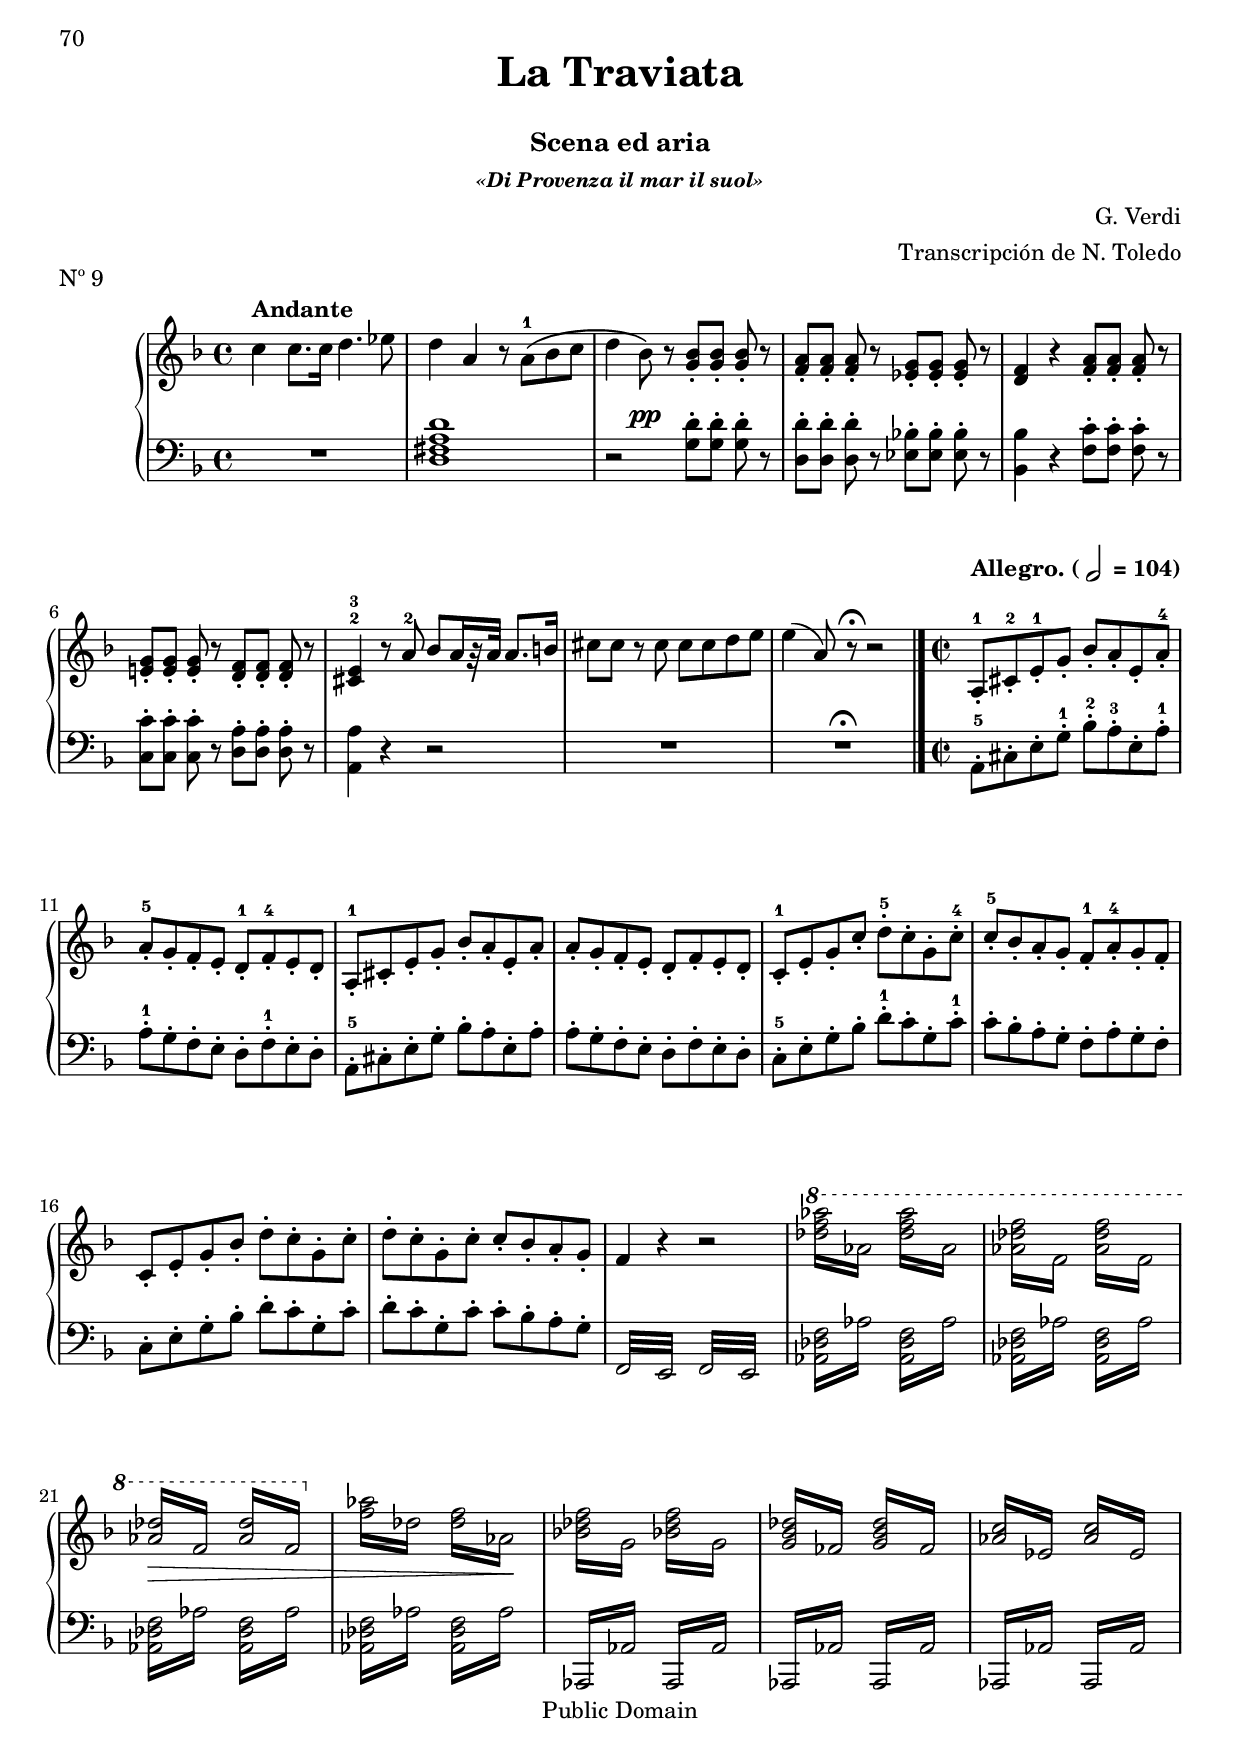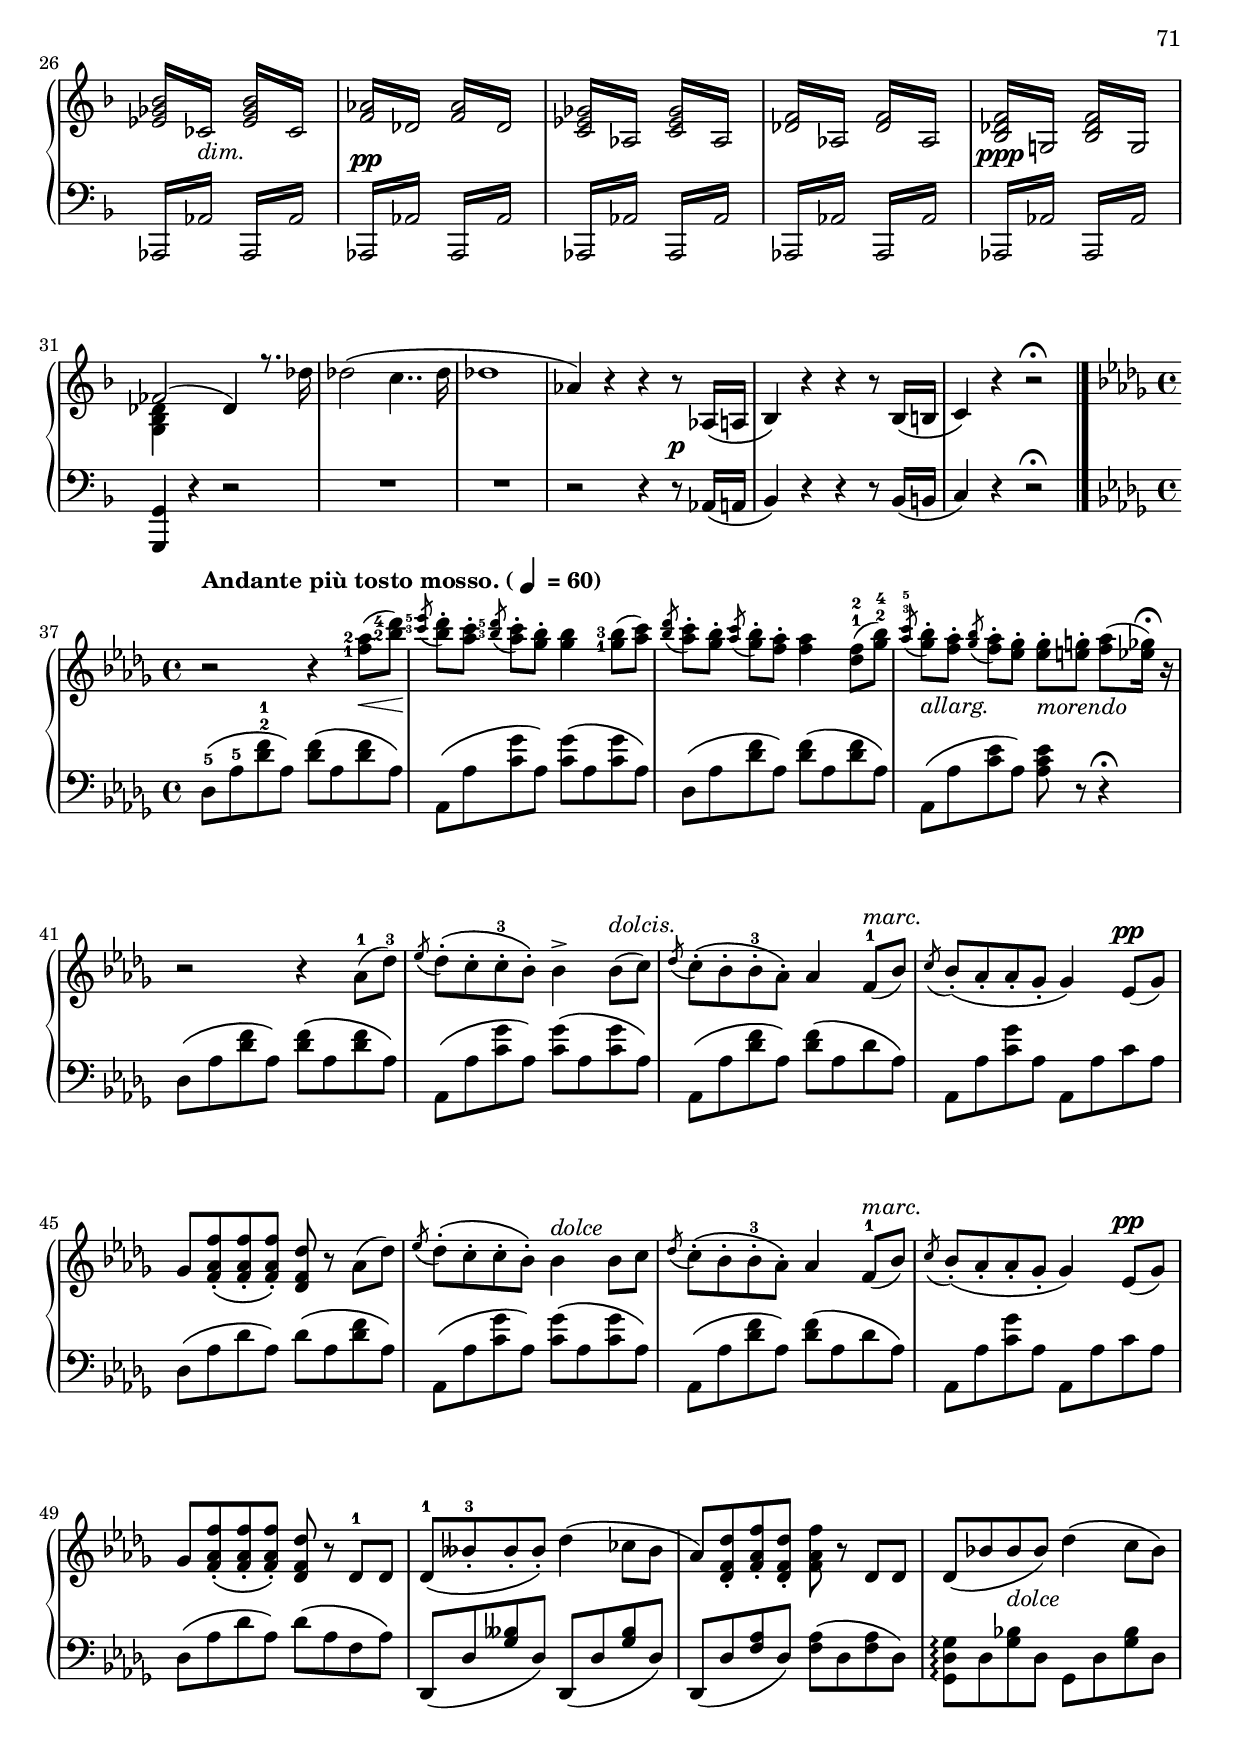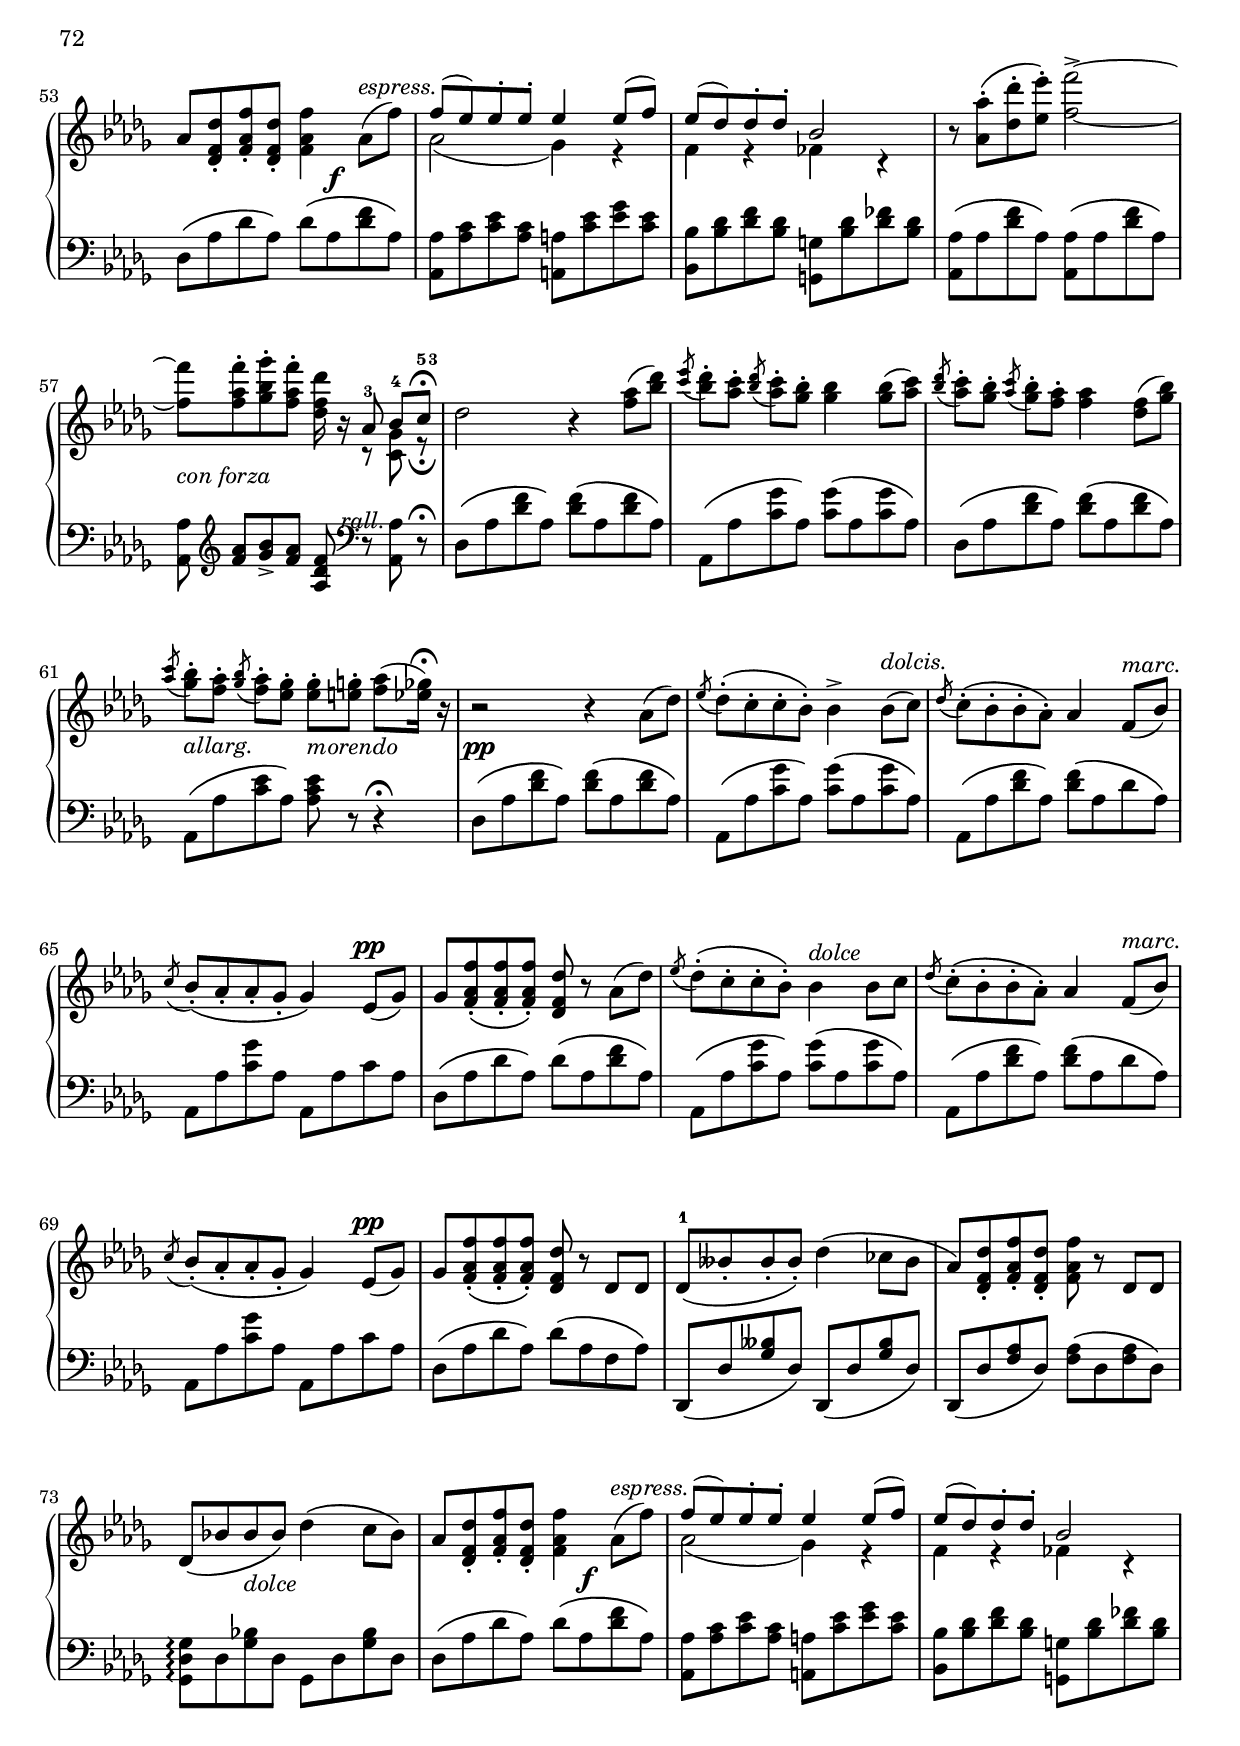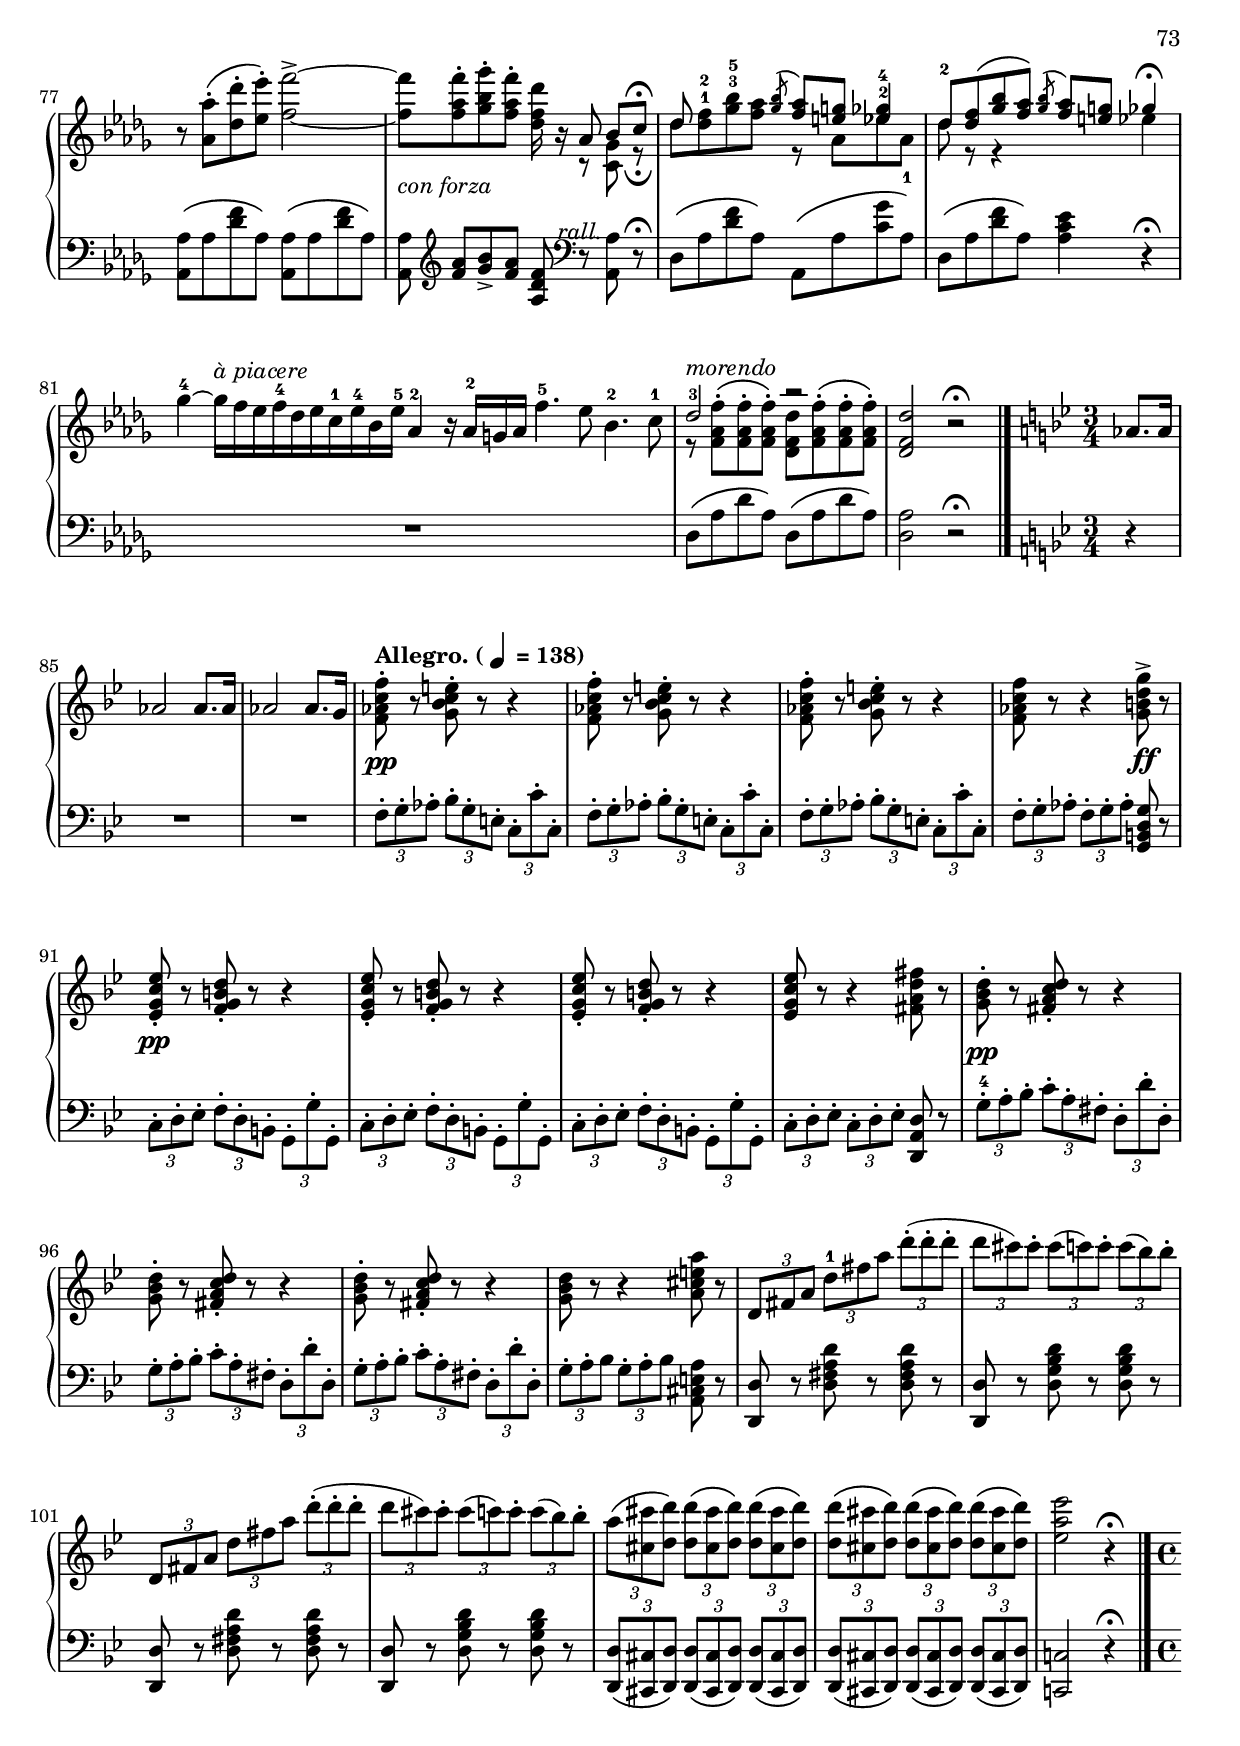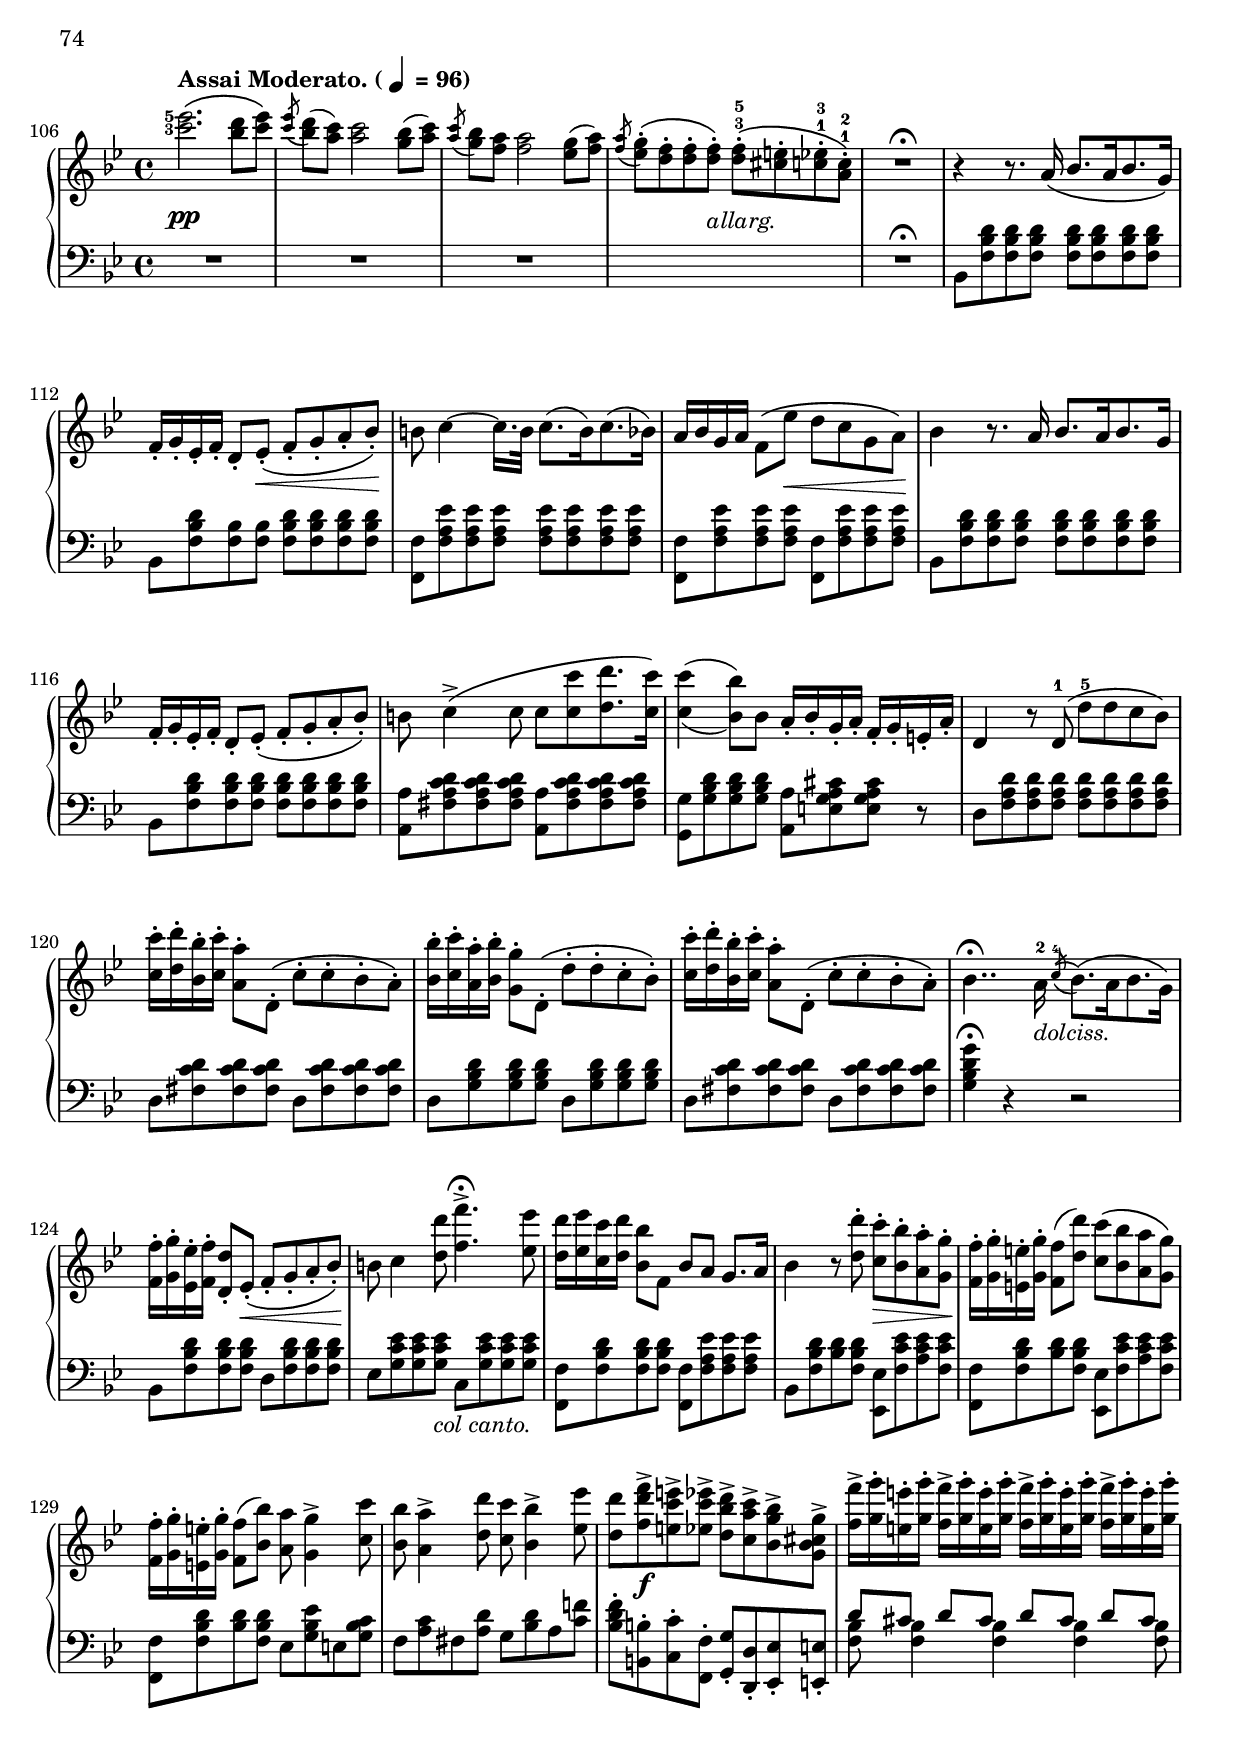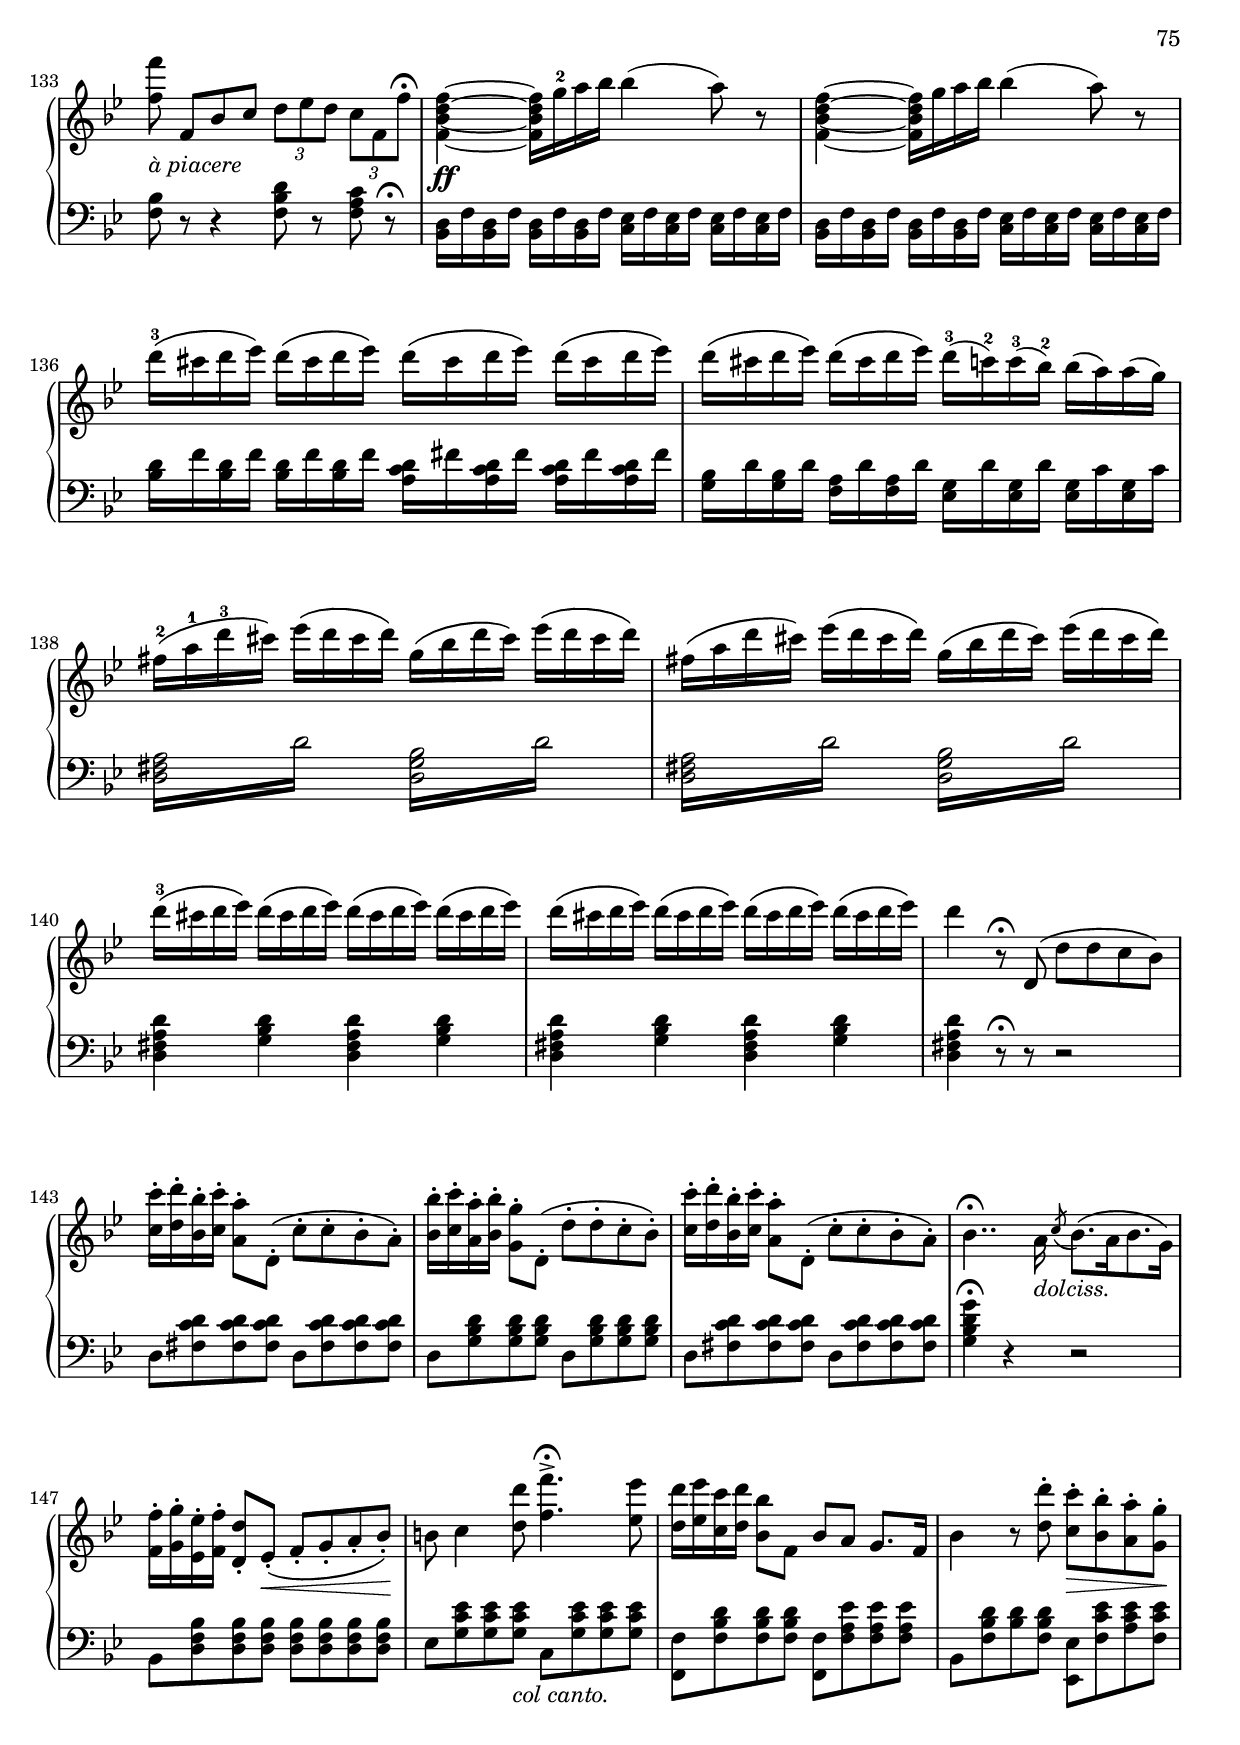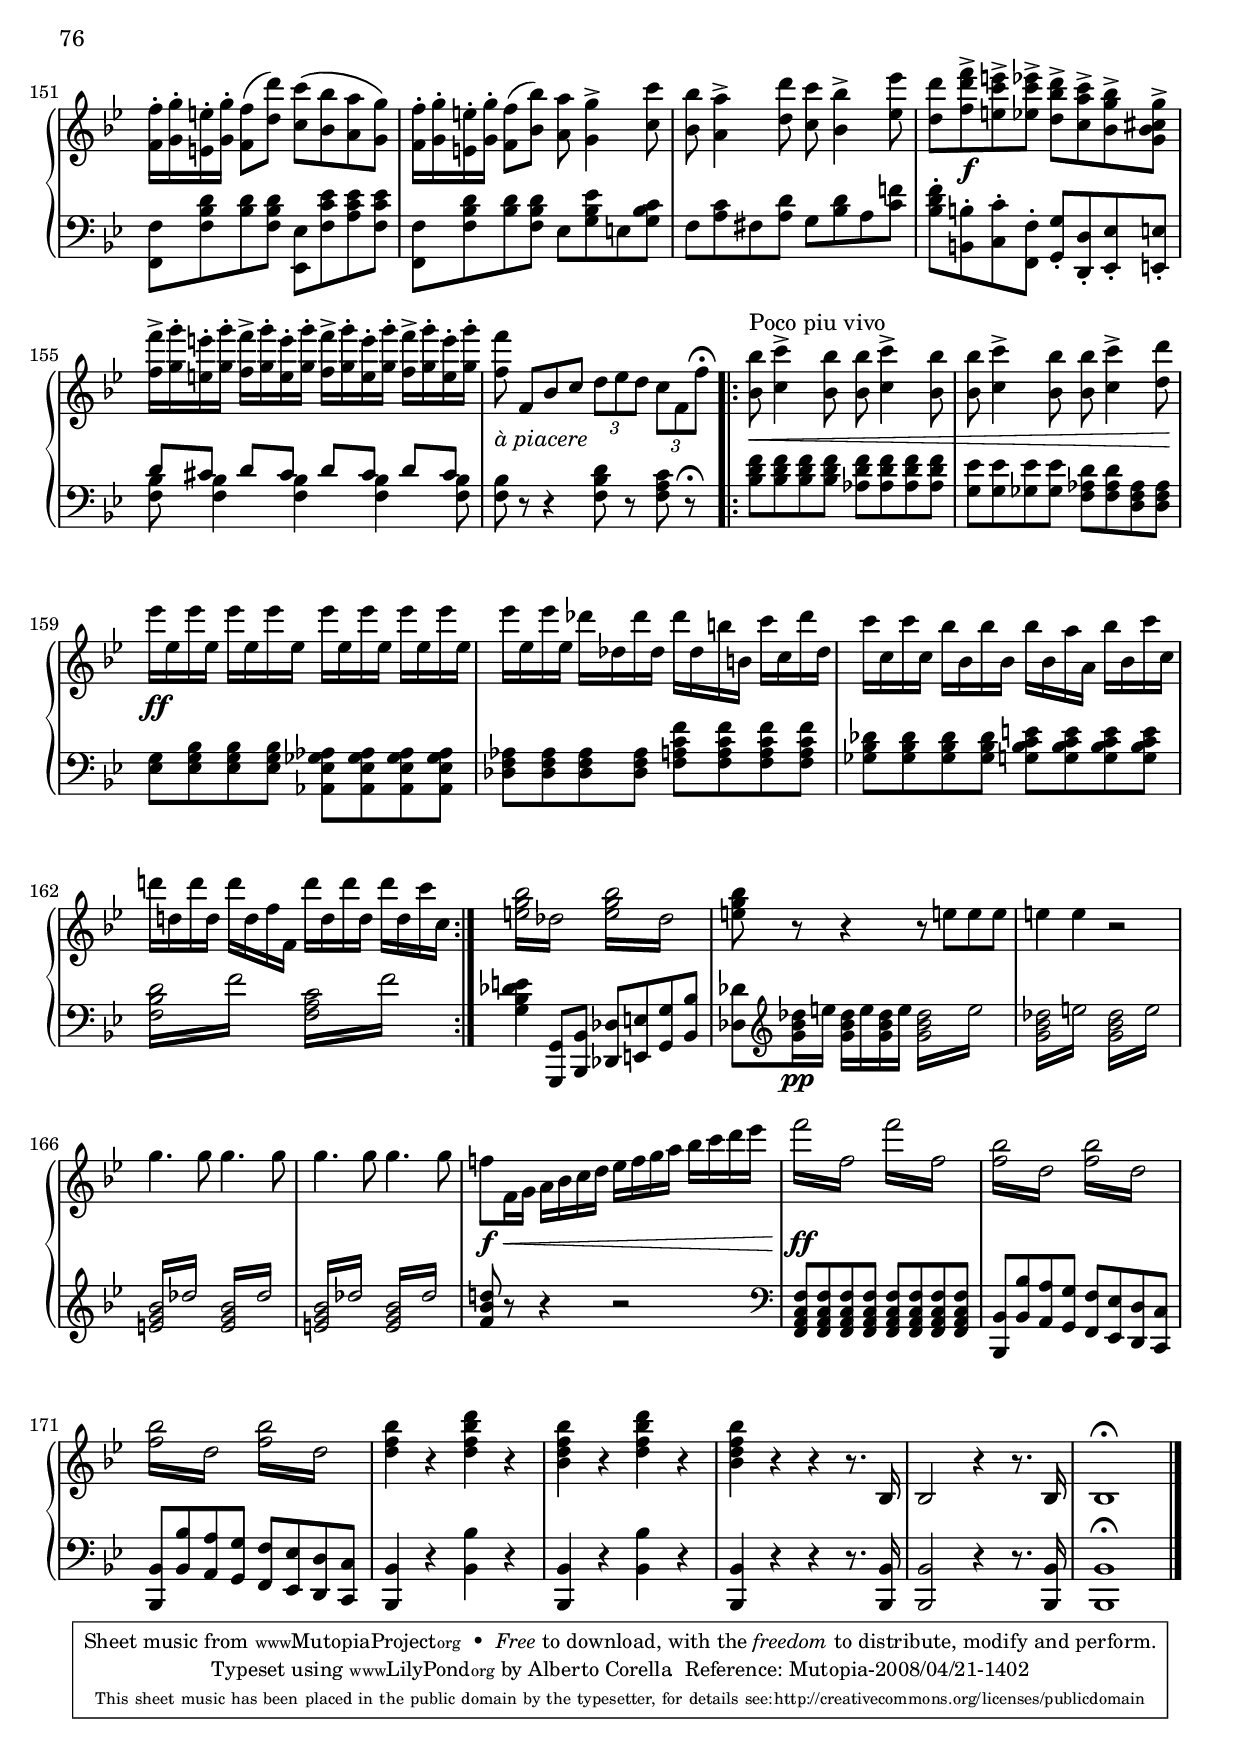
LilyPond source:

\version "2.10.33"
\header {
    title = \markup \center-align { \bigger "La Traviata" " "}
    subtitle = "Scena ed aria"
    subsubtitle = \markup {\italic "«Di Provenza il mar il suol»"}
    composer = "G. Verdi"
    arranger = "Transcripción de N. Toledo"
    piece = "Nº 9"

    %copyright = "Calcografía de la 'Nueva Biblioteca Musical Económica', 1857-1869"
    % Mutopia headers
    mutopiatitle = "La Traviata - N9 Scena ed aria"
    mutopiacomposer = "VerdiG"
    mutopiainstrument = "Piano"
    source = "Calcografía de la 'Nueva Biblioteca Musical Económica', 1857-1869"
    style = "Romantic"
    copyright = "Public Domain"
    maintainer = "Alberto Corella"
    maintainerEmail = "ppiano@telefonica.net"
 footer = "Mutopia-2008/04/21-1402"
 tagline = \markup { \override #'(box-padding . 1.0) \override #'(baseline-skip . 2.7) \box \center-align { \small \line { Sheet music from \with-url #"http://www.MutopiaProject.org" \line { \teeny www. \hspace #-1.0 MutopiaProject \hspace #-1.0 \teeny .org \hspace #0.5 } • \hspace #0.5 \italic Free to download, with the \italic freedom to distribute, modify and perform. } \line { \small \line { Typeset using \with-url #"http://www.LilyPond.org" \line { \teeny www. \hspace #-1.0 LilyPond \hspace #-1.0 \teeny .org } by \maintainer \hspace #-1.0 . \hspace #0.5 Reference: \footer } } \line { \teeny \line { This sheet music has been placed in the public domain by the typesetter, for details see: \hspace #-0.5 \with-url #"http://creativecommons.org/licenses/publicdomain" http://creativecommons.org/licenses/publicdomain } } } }
}

% Definiciones
stemExtend = {
    \once\override Stem #'Y-extent  = #'(0 . -1)
    \once\override Stem #'length = #14
}
stemExtendOn = {
    \override Stem #'Y-extent  = #'(0 . -1)
    \override Stem #'length = #14
}
stemExtendOff = {
    \revert Stem #'Y-extent
    \revert Stem #'length
}

noFlag = \once \override Stem #'flag-style = #'no-flag
noFlagOn = \override Stem #'flag-style = #'no-flag
noFlagOff = \revert Stem #'flag-style

upper = \relative c'' {
    \clef treble
    \key f \major
    \time 4/4
    \once\override TextScript #'padding = #1.5
    c4^\markup{\bold "Andante"} c8. c16 d4. ees8 |
    d4 a r8 a-1\( bes c |
    d4 \once\override DynamicLineSpanner #'padding = #2 bes8\)\pp r <g bes>-.[ <g bes>-.] <g bes>-. r | % 1.1 - 3
    <f a>8-.[ <f a>-.] <f a>-. r <ees g>-.[ <ees g>-.] <ees g>-. r |
    <d f>4 r <f a>8-.[ <f a>-.] <f a>-. r |
    <e! g>-.[ <e g>-.] <e g>-. r <d f>-.[ <d f>-.] <d f>-. r |
    \set fingeringOrientations = #'(up)
    <cis-2 e-3>4 r8 a'-2 bes[ a16 r32 a] a8.[ b16] | % 1.2 - 7
    cis8[ cis] r cis cis[ cis d e] |
    e4( a,8) r\fermata r2 |
    \bar "|."
    \time 2/2
    a,8-.-1^\markup{\column {\line {\bold "Allegro. ("\note #"2" #1 \bold " = 104)"} " "}} cis-.-2 e-.-1 g-. bes-. a-. e-. a-.-4 |
    a-.-5 g-. f-. e-. d-.-1 f-.-4 e-. d-. | % 1.3 - 11
    a-.-1 cis-. e-. g-. bes-. a-. e-. a-. |
    a-. g-. f-. e-. d-. f-. e-. d-. |
    c-.-1 e-. g-. c-. d-.-5 c-. g-. c-.-4 | % 1.4 - 14
    c-.-5 bes-. a-. g-. f-.-1 a-.-4 g-. f-. |
    c-. e-. g-. bes-. d-. c-. g-. c-. |
    d-. c-. g-. c-. c-. bes-. a-. g-. |
    f4 r r2 | % 1.5 - 18
    #(set-octavation 1)
    \repeat "tremolo" 4 {<des'' f aes>16 aes} \repeat "tremolo" 4 {<des f aes>16 aes} |
    \repeat "tremolo" 4 {<aes des f>16 f} \repeat "tremolo" 4 {<aes des f>16 f} |
    \repeat "tremolo" 4 {<aes des>16\> f} \repeat "tremolo" 4 {<aes des>16 f} |
    #(set-octavation 0)
    \repeat "tremolo" 4 {<f aes>16 des} \once\override DynamicLineSpanner #'padding = #2 \repeat "tremolo" 4 {<des f>16 aes\!} |
    \repeat "tremolo" 4 {<bes! des f>16 g} \repeat "tremolo" 4 {<bes! des f>16 g} | % 2.1 - 23
    \repeat "tremolo" 4 {<g bes des>16 fes} \repeat "tremolo" 4 {<g bes des>16 fes} |
    \repeat "tremolo" 4 {<aes c>16 ees} \repeat "tremolo" 4 {<aes c>16 ees} |
    \override TextScript #'padding = #1.5 \repeat "tremolo" 4 {<ees ges bes>16 ces_\markup{\italic "dim."}} \repeat "tremolo" 4 {<ees ges bes>16 ces} \revert TextScript #'padding |
    \once\override DynamicLineSpanner #'padding = #3  \repeat "tremolo" 4 {<f aes>16\pp des} \repeat "tremolo" 4 {<f aes>16 des} |
    \repeat "tremolo" 4 {<c ees ges>16 aes} \repeat "tremolo" 4 {<c ees ges>16 aes} | % 2.2 - 28
    \repeat "tremolo" 4 {<des f>16 aes} \repeat "tremolo" 4 {<des f>16 aes} |
    \repeat "tremolo" 4 {<bes des f>16\ppp g!} \repeat "tremolo" 4 {<bes des f>16 g} |
    << {fes'2( des4) r8. \stemDown des'16 \stemNeutral } \\ {<des, bes g>4 s2.} >> |
    des'2\( c4.. des16 |
    des1 |
    aes4\) r r \once\override DynamicLineSpanner #'padding = # 3.5 r8\p aes,16\( a | % 2.3 - 34
    bes4\) r r r8 bes16\( b |
    c4\) r r2\fermata |
    \bar "|."
    \key des \major
    \time 4/4
    \once\override TextScript #'padding = #4.5
    \set fingeringOrientations = #'(left)
    r2^\markup{\bold "Andante più tosto mosso. ("\note #"4" #1 \bold " = 60)"} r4 <f'-1 aes-2>8(\< <bes-2 des-4>)\! | % 2.4 - 37
    \acciaccatura <c-3 ees-5>8 <bes des>-.[ <aes c>-.] \acciaccatura <bes-3 des-5>8 <aes c>-.[ <ges bes>-.] <ges bes>4 <ges-1 bes-3>8( <aes c>) |
    \set fingeringOrientations = #'(up)
    \acciaccatura <bes des>8 <aes c>-.[ <ges bes>-.] \acciaccatura <aes c>8 <ges bes>-.[ <f aes>-.] <f aes>4 <des-1 f-2>8( <ges-2 bes-4>) |
    \acciaccatura <aes-3 c-5>8 <ges bes>-.[_\markup{\italic "allarg."} <f aes>-.] \acciaccatura <ges bes>8 <f aes>-.[ <ees ges>-.] <ees ges>-.[_\markup{\italic "morendo"} <e g>-.] <f aes>( <ees ges>16)\fermata r | % 2.5 - 40
    r2 r4 aes,8-1( des-3) |
    \acciaccatura ees8 des-.\( c-. c-.-3 bes-.\) bes4-> bes8(^\markup{\italic "dolcis."} c) |
    \acciaccatura des8 c-.\( bes-. bes-.-3 aes-.\) aes4 f8(-1^\markup{\italic "marc."} bes) | % 2.6 - 43
    \acciaccatura c8 bes-.\( aes-. aes-. ges-. ges4\) ees8(^\pp ges) |
    \stemUp
    ges8 <f aes f'>-.\( <f aes f'>-. <f aes f'>-.\) \stemNeutral <des f des'> r aes'( des) |
    \acciaccatura ees8 des-.\( c-. c-. bes-.\) bes4^\markup{\italic "dolce"} bes8 c | % 3.1 - 46
    \acciaccatura des8 c-.\( bes-. bes-.-3 aes-.\) aes4 f8(-1^\markup{\italic "marc."} bes) |
    \acciaccatura c8 bes-.\( aes-. aes-. ges-. ges4\) ees8(^\pp ges) |
    \stemUp
    ges8 <f aes f'>-.\( <f aes f'>-. <f aes f'>-.\) \stemNeutral <des f des'> r des-1 des | % 3.2 - 49
    des-1\( beses'-.-3 beses-. beses-.\) des4\( ces8 beses |
    aes\) <des f, des>-. <f aes, f>-. <des f, des>-. <f aes, f> r des, des |
    des\( bes'! bes_\markup{\italic "dolce"} bes\) des4\( c8 bes\) | % 3.3 - 52
    aes <des f, des>-. <f aes, f>-. <des f, des>-. <f aes, f>4 \once\override TextScript #'padding = #1 aes,8(^\markup{\italic "espress."} f') |
    << {f( ees) ees-. ees-. ees4 ees8( f)} \\ {aes,2( ges4) r} >>|
    << {ees'8( des) des-. des-. bes2} \\ {f4 r fes r} >> | % 3.4 - 55
    r8 <aes aes'>-.\( <des des'>-. <ees ees'>-.\) <f f'>2-> ~ |
    \once\override TextScript #'padding = #2
    <f f'>8_\markup{\italic "con forza"} <f aes f'>-. <ges bes ges'>-. <f aes f'>-. <des f des'>16 r << {\once\override TextScript #'extra-offset = #'(-2 . -2) aes8-3\noBeam_\markup{\italic "rall."} bes-4 \once\override Script #'script-priority = #-100 c\fermata^\markup{\finger "5 3"}} \\ {r8 <ges c,> r\fermata} >> |
    des'2 r4 <f aes>8( <bes des>) | % 3.5 - 58
    \acciaccatura <c ees>8 <bes des>-.[ <aes c>-.] \acciaccatura <bes des>8 <aes c>-.[ <ges bes>-.] <ges bes>4 <ges bes>8( <aes c>) |
    \set fingeringOrientations = #'(up)
    \acciaccatura <bes des>8 <aes c>-.[ <ges bes>-.] \acciaccatura <aes c>8 <ges bes>-.[ <f aes>-.] <f aes>4 <des f>8( <ges bes>) |
    \acciaccatura <aes c>8 <ges bes>-.[_\markup{\italic "allarg."} <f aes>-.] \acciaccatura <ges bes>8 <f aes>-.[ <ees ges>-.] <ees ges>-.[_\markup{\italic "morendo"} <e g>-.] <f aes>( <ees ges>16)\fermata r | % 3.6 - 61
    \once\override DynamicLineSpanner #'padding = #1 r2\pp r4 aes,8( des) |
    \acciaccatura ees8 des-.\( c-. c-. bes-.\) bes4-> bes8(^\markup{\italic "dolcis."} c) |
    \acciaccatura des8 c-.\( bes-. bes-. aes-.\) aes4 f8(^\markup{\italic "marc."} bes) | % 4.1 - 64
    \acciaccatura c8 bes-.\( aes-. aes-. ges-. ges4\) ees8(^\pp ges) |
    \stemUp
    ges8 <f aes f'>-.\( <f aes f'>-. <f aes f'>-.\) \stemNeutral <des f des'> r aes'( des) |
    \acciaccatura ees8 des-.\( c-. c-. bes-.\) bes4^\markup{\italic "dolce"} bes8 c | % 4.2 - 67
    \acciaccatura des8 c-.\( bes-. bes-. aes-.\) aes4 f8(^\markup{\italic "marc."} bes) |
    \acciaccatura c8 bes-.\( aes-. aes-. ges-. ges4\) ees8(^\pp ges) |
    \stemUp
    ges8 <f aes f'>-.\( <f aes f'>-. <f aes f'>-.\) \stemNeutral <des f des'> r des des | % 4.3 - 70
    des-1\( beses'-. beses-. beses-.\) des4\( ces8 beses |
    aes\) <des f, des>-. <f aes, f>-. <des f, des>-. <f aes, f> r des, des |
    des\( bes'! bes_\markup{\italic "dolce"} bes\) des4\( c8 bes\) | % 4.4 - 73
    aes <des f, des>-. <f aes, f>-. <des f, des>-. <f aes, f>4 \once\override TextScript #'padding = #1 aes,8(^\markup{\italic "espress."} f') |
    << {f( ees) ees-. ees-. ees4 ees8( f)} \\ {aes,2( ges4) r} >>|
    << {ees'8( des) des-. des-. bes2} \\ {f4 r fes r} >> | % 4.5 - 76
    r8 <aes aes'>-.\( <des des'>-. <ees ees'>-.\) <f f'>2-> ~ |
    \once\override TextScript #'padding = #2
    <f f'>8_\markup{\italic "con forza"} <f aes f'>-. <ges bes ges'>-. <f aes f'>-. <des f des'>16 r << {\once\override TextScript #'extra-offset = #'(-2 . -2) aes8\noBeam_\markup{\italic "rall."} bes c\fermata} \\ {r8 <ges c,> r\fermata} >> |
    << {des'8 s4. \acciaccatura <ges bes>8 <f aes> <e g> \set fingeringOrientations = #'(up) <ees-2 ges-4>4} \\ {des8 \set fingeringOrientations = #'(up) <des-1 f-2> <ges-3 bes-5> <f aes> r aes, ees' aes,-1} >> | % 4.6 - 79
    << {des-2 <des f>\( <ges bes> <f aes>\) \acciaccatura <ges bes>8 <f aes>[ <e g>] ges4\fermata} \\ {des8 r r4 s4 ees4} >> |
    \cadenzaOn
    ges4-4 ~ \once\override TextScript #'padding = #1 ges16^\markup{\italic "à piacere"}[ f ees f-4 des ees c-1 ees-4 bes ees-5] aes,4-2 r16 aes-2[ g aes]
    \cadenzaOff
    f'4.-5 ees8 bes4.-2 c8-1 | % 5.1 - 78
    << {des2-3^\markup{\italic "morendo"} r2} \\ {r8 \phrasingSlurUp <f aes, f>^.\( <f aes, f>^. <f aes, f>^.\) <des f, des> <f aes, f>^.\( <f aes, f>^. <f aes, f>^.\) } >> |
    <des f, des>2 r2\fermata |
    \bar "|."
    \key bes \major
    \time 3/4
    \partial 4 aes8. aes16 |
    aes2 aes8. aes16 | % 5.2 - 82
    aes2 aes8. g16 |
    <f aes c f>8-.\pp^\markup{\bold "Allegro. ("\note #"4" #1 \bold " = 138)"} r <g bes c e>-. r r4 |
    <f aes c f>8-. r <g bes c e>-. r r4 |
    <f aes c f>8-. r <g bes c e>-. r r4 | % 5.3 - 86
    <f aes c f>8 r r4 <g b d g>8->\ff r |
    \once\override DynamicLineSpanner #'padding = #1.5
    <ees g c ees>8-.\pp r <f g b d>-. r r4 | % 5.4 - 88
    <ees g c ees>8-. r <f g b d>-. r r4 |
    <ees g c ees>8-. r <f g b d>-. r r4 |
    <ees g c ees>8 r r4 <fis a d fis>8 r | % 5.5 - 91
    \once\override DynamicLineSpanner #'padding = #1
    <g bes d>-.\pp r <fis a c d>-. r r4 |
    <g bes d>8-. r <fis a c d>-. r r4 |
    <g bes d>8-. r <fis a c d>-. r r4 | % 5.6 - 94
    <g bes d>8 r r4 <a cis e a>8 r |
    \set tupletSpannerDuration = #(ly:make-moment 1 4)
    \times 2/3 {d,8[ fis a] d[-1 fis a] d-.[( d-. d-.]\)} |
    \times 2/3 {d8([ cis) cis-.] cis([ c) c-.] c([ bes) bes-.]} | % 6.1 - 97
    \times 2/3 {d,,8[ fis a] d[ fis a] d-.[( d-. d-.]\)} |
    \times 2/3 {d8([ cis) cis-.] cis([ c) c-.] c([ bes) bes-.]} |
    \times 2/3 {a8\([ <cis cis,> <d d,>\)] <d d,>\([ <cis cis,> <d d,>\)] <d d,>\([ <cis cis,> <d d,>\)]} | % 6.2 - 100
    \times 2/3 {<d d,>8\([ <cis cis,> <d d,>\)] <d d,>\([ <cis cis,> <d d,>\)] <d d,>\([ <cis cis,> <d d,>\)]} |
    <ees a, ees>2 r4\fermata |
    \bar "|."
    \time 4/4
    \once\override DynamicLineSpanner #'padding = #2
    \once\override TextScript #'padding = #1.5
    \set fingeringOrientations = #'(left)
    <c-3 ees-5>2.\pp^\markup{\bold "Assai Moderato. ("\note #"4" #1 \bold " = 96)"}\( <bes d>8 <c ees>\) |
    \noBreak
    \acciaccatura <c ees>8 <bes d>( <a c>) <a c>2 <g bes>8( <a c>) |
    \acciaccatura <a c>8 <g bes> <f a> <f a>2 <ees g>8( <f a>) % 6.3 - 105
    \set fingeringOrientations = #'(up)
    \acciaccatura <f a>8 <ees g>-.\( <d f>-. <d f>-. \once\override TextScript #'padding = #2 <d f>-.\)_\markup{\italic "allarg."} <d-3 f-5>-.\( <cis e>-. <c-1 ees-3>-. <a-1 c-2>-.\) |
    R1^\markup{\musicglyph #"scripts.ufermata"} |
    r4 r8. a16\( bes8.[ a16 bes8. g16]\) |
    f16-. g-. ees-. f-. d8-. ees-.\<\( f-. g-. a-. bes-.\)\! | % 6.4 - 109
    b8 c4 ~ c16. b32 c8.([ b16) c8.( bes16)] |
    a16 bes g a f8\( ees'\< d c g a\)\! |
    bes4 r8. a16 bes8.[ a16 bes8. g16] | % 6.5 - 112
    f16-. g-. ees-. f-. d8-. ees-.\( f-. g-. a-. bes-.\) |
    b8 c4->\( c8 c8[ <c c'> <d d'>8. <c c'>16]\) |
    \set doubleSlurs = ##t
    <c c'>4( <bes bes'>8) bes a16-. bes-. g-. a-. f-. g-. e-. a-. | % 6.6 - 115
    d,4 r8 d-1\( d'-5 d c bes\) |
    <c c'>16-. <d d'>-. <bes bes'>-. <c c'>-. <a a'>8-. d,-.\( c'-. c-. bes-. a-.\) |
    <bes bes'>16-. <c c'>-. <a a'>-. <bes bes'>-. <g g'>8-. d-.\( d'-. d-. c-. bes-.\) | % 7.1 - 118
    <c c'>16-. <d d'>-. <bes bes'>-. <c c'>-. <a a'>8-. d,-.\( c'-. c-. bes-. a-.\) |
    bes4..\fermata \stemDown a16-2_\markup{\italic "dolciss."} \acciaccatura c8-4 bes8.[\( a16 bes8. g16]\) |
    \stemNeutral
    <f f'>16-. <g g'>-. <ees ees'>-. <f f'>-. <d d'>8-. ees-.\(\< f-. g-. a-. bes-.\)\! | % 7.2 - 121
    b8 c4 <d d'>8 <f f'>4.->\fermata <ees ees'>8 |
    <d d'>16 <ees ees'> <c c'> <d d'> <bes bes'>8 f bes a g8. a16 |
    bes4 r8 <d d'>-. <c c'>-.\> <bes bes'>-. <a a'>-. <g g'>-.\! | % 7.3 - 124
    <f f'>16-. <g g'>-. <e e'>-. <g g'>-. \set doubleSlurs = ##f <f f'>8( <d' d'>) <c c'>\( <bes bes'> <a a'> <g g'>\) |
    <f f'>16-. <g g'>-. <e e'>-. <g g'>-. <f f'>8( <bes bes'>) <a a'> <g g'>4-> <c c'>8 |
    <bes bes'>8 <a a'>4-> <d d'>8\noBeam <c c'> <bes bes'>4-> <ees ees'>8 | % 7.4 - 127
    <d d'>8 <f d' f>->\f <e c' e>-> <ees c' ees>-> <d bes' d>-> <c a' c>-> <bes g' bes>-> <g bes cis g'>-> |
    <f' f'>16-> <g g'>-. <e e'>-. <g g'>-. <f f'>16-> <g g'>-. <e e'>-. <g g'>-. <f f'>16-> <g g'>-. <e e'>-. <g g'>-. <f f'>16-> <g g'>-. <e e'>-. <g g'>-. |
    \once\override TextScript #'padding = #1.5
    <f f'>8\noBeam_\markup{\italic "à piacere"} f, bes c \times 2/3 {d8[ ees d] c[ f, f']\fermata} | % 7.5 - 130
    <f d bes f>4\ff ~ <f d bes f>16 g-2 a bes bes4( a8) r |
    <f d bes f>4 ~ <f d bes f>16 g a bes bes4( a8) r | % 8.1 - 132
    d16-3\( cis d ees\) d\( cis d ees\) d\( cis d ees\) d\( cis d ees\) |
    d\( cis d ees\) d\( cis d ees\) d-3( c-2) c-3( bes-2) bes( a) a( g) | % 8.2 - 134 
    fis-2\( a-1 d-3 cis\) ees\( d cis d\) g,\( bes d cis\) ees\( d cis d\) |
    fis,\( a d cis\) ees\( d cis d\) g,\( bes d cis\) ees\( d cis d\) | % 8.3 - 136
    d16-3\( cis d ees\) d\( cis d ees\) d\( cis d ees\) d\( cis d ees\) |
    d16\( cis d ees\) d\( cis d ees\) d\( cis d ees\) d\( cis d ees\) | % 8.4 - 138
    d4 r8\fermata d,,8\( d' d c bes\) |
    <c c'>16-. <d d'>-. <bes bes'>-. <c c'>-. <a a'>8-. d,-.\( c'-. c-. bes-. a-.\) |
    <bes bes'>16-. <c c'>-. <a a'>-. <bes bes'>-. <g g'>8-. d-.\( d'-. d-. c-. bes-.\) | % 8.5 - 141
    <c c'>16-. <d d'>-. <bes bes'>-. <c c'>-. <a a'>8-. d,-.\( c'-. c-. bes-. a-.\) |
    bes4..\fermata \stemDown a16_\markup{\italic "dolciss."} \acciaccatura c8 bes8.[\( a16 bes8. g16]\) |
    \stemNeutral
    <f f'>16-. <g g'>-. <ees ees'>-. <f f'>-. <d d'>8-. ees-.\(\< f-. g-. a-. bes-.\)\! | % 9.1 - 144
    b8 c4 <d d'>8 <f f'>4.->\fermata <ees ees'>8 |
    <d d'>16 <ees ees'> <c c'> <d d'> <bes bes'>8 f bes a g8. f16 | % 9.2 - 146
    bes4 r8 <d d'>-. <c c'>-.\> <bes bes'>-. <a a'>-. <g g'>-.\! |
    <f f'>16-. <g g'>-. <e e'>-. <g g'>-. <f f'>8( <d' d'>) <c c'>\( <bes bes'> <a a'> <g g'>\) |
    <f f'>16-. <g g'>-. <e e'>-. <g g'>-. <f f'>8( <bes bes'>) <a a'> <g g'>4-> <c c'>8 | % 9.3 - 149
    <bes bes'>8 <a a'>4-> <d d'>8\noBeam <c c'> <bes bes'>4-> <ees ees'>8 | 
    <d d'>8 <f d' f>->\f <e c' e>-> <ees c' ees>-> <d bes' d>-> <c a' c>-> <bes g' bes>-> <g bes cis g'>-> | % 9.4 - 151
    <f' f'>16-> <g g'>-. <e e'>-. <g g'>-. <f f'>16-> <g g'>-. <e e'>-. <g g'>-. <f f'>16-> <g g'>-. <e e'>-. <g g'>-. <f f'>16-> <g g'>-. <e e'>-. <g g'>-. |
    \once\override TextScript #'padding = #1.5
    <f f'>8\noBeam_\markup{\italic "à piacere"} f, bes c \times 2/3 {d8[ ees d] c[ f, f']\fermata} | % 9.5 - 153
    \repeat volta 2 {
      \once\override TextScript #'padding = #2
      <bes bes,>8\<^\markup{"Poco piu vivo"} <c c,>4-> <bes bes,>8 <bes bes,> <c c,>4-> <bes bes,>8 |
      <bes bes,>8 <c c,>4-> <bes bes,>8 <bes bes,> <c c,>4-> <d d,>8\! | % 10.1 - 155
      \repeat "unfold" 4 {ees16 ees, ees' ees,} |
      ees'16 ees, ees' ees, des' des, des' des, des' des, b' b, c' c, des' des, | % 10.2 - 157
      c' c, c' c, bes' bes, bes' bes, bes' bes, a' a, bes' bes, c' c, |
      d'! d,! d' d, d' d, f f, d'' d, d' d, d' d, c' c, | % 10.3 - 159
    }
    \repeat "tremolo" 4 {<e g bes>16 des} \repeat "tremolo" 4 {<e g bes>16 des} |
    <e g bes>8 r r4 r8 e! e e |
    e4 e r2 |
    g4. g8 g4. g8 |
    g4. g8 g4. g8 | % 10.4 - 164
    f!8\f\< f,16 g a bes c d ees f g a bes c d ees |
    \repeat "tremolo" 4 {f16\!\ff f,} \repeat "tremolo" 4 {f'16 f,} |
    \repeat "tremolo" 4 {<f bes>16 d} \repeat "tremolo" 4 {<f bes>16 d} | % 10.5 - 167
    \repeat "tremolo" 4 {<f bes>16 d} \repeat "tremolo" 4 {<f bes>16 d} |
    <d f bes>4 r <d f bes d> r |
    <bes d f bes> r <d f bes d> r |
    <bes d f bes> r r r8. bes,16 |
    bes2 r4 r8. bes16 |
    bes1\fermata | % fin
    \bar "|."
}
lower = \relative c {
    \clef bass
    \key f \major
    \time 4/4
    R1 |
    <d fis a d>1 |
    r2 <g d'>8-.[ <g d'>-.] <g d'>-. r | % 1.1 - 3
    <d d'>-.[ <d d'>-.] <d d'>-. r <ees bes'!>-.[ <ees bes'>-.] <ees bes'>-. r |
    <bes' bes,>4 r <c f,>8-.[ <c f,>-.] <c f,>-. r |
    <c c,>-.[ <c c,>-.] <c c,>-. r <a d,>-.[ <a d,>-.] <a d,>-. r |
    <a a,>4 r r2 | % 1.2 - 7
    R1 |
    R1^\markup{\musicglyph #"scripts.ufermata"} |
    \bar "|."
    \time 2/2
    a,8-.-5 cis-. e-. g-.-1 bes-.-2 a-.-3 e-. a-.-1 |
    a-.-1 g-. f-. e-. d-. f-.-1 e-. d-. | % 1.3 - 11
    a-.-5 cis-. e-. g-. bes-. a-. e-. a-. |
    a-. g-. f-. e-. d-. f-. e-. d-. |
    c-.-5 e-. g-. bes-. d-.-1 c-. g-. c-.-1 | % 1.4 - 14
    c-. bes-. a-. g-. f-. a-. g-. f-. |
    c-. e-. g-. bes-. d-. c-. g-. c-. |
    d-. c-. g-. c-. c-. bes-. a-. g-. | 
    \repeat "tremolo" 8 {f,32 e} \repeat "tremolo" 8 {f32 e} | % 1.5 - 18
    \repeat "tremolo" 4 {<aes des f>16 aes'} \repeat "tremolo" 4 {<aes, des f>16 aes'} |
    \repeat "tremolo" 4 {<aes, des f>16 aes'} \repeat "tremolo" 4 {<aes, des f>16 aes'} |
    \repeat "tremolo" 4 {<aes, des f>16 aes'} \repeat "tremolo" 4 {<aes, des f>16 aes'} |
    \repeat "tremolo" 4 {<aes, des f>16 aes'} \repeat "tremolo" 4 {<aes, des f>16 aes'} |
    \repeat "tremolo" 4 {aes,,16 aes'} \repeat "tremolo" 4 {aes,16 aes'} | % 2.1 - 23
    \repeat "tremolo" 4 {aes,16 aes'} \repeat "tremolo" 4 {aes,16 aes'} |
    \repeat "tremolo" 4 {aes,16 aes'} \repeat "tremolo" 4 {aes,16 aes'} |
    \repeat "tremolo" 4 {aes,16 aes'} \repeat "tremolo" 4 {aes,16 aes'} |
    \repeat "tremolo" 4 {aes,16 aes'} \repeat "tremolo" 4 {aes,16 aes'} |
    \repeat "tremolo" 4 {aes,16 aes'} \repeat "tremolo" 4 {aes,16 aes'} | % 2.2 - 28
    \repeat "tremolo" 4 {aes,16 aes'} \repeat "tremolo" 4 {aes,16 aes'} |
    \repeat "tremolo" 4 {aes,16 aes'} \repeat "tremolo" 4 {aes,16 aes'} |
    <g g,>4 r r2 |
    R1 |
    R1 |
    r2 r4 r8 aes16\( a | % 2.3 - 34
    bes4\) r r r8 bes16\( b |
    c4\) r r2\fermata |
    \bar "|."
    \key des \major
    \time 4/4
    \override Fingering #'avoid-slur = #'inside
    des8-5\( aes'-5 \revert Fingering #'avoid-slur \set fingeringOrientations = #'(up) <des-2 f-1> aes\) <des f>\( aes <des f> aes\) | % 2.4 - 37
    aes,\( aes' <c ges'> aes\) <c ges'>\( aes <c ges'> aes\) |
    des,8\( aes' <des f> aes\) <des f>\( aes <des f> aes\) |
    aes,\( aes' <c ees> aes\) <aes c ees> r r4\fermata | % 2.5 - 40
    des,8\( aes' <des f> aes\) <des f>\( aes <des f> aes\) |
    aes,\( aes' <c ges'> aes\) <c ges'>\( aes <c ges'> aes\) |
    aes,\( aes' <des f> aes\) <des f>\( aes des aes\) | % 2.6 - 43
    aes, aes' <c ges'> aes aes, aes' c aes |
    des,\( aes' des aes\) des\( aes <des f> aes\) |
    aes,\( aes' <c ges'> aes\) <c ges'>\( aes <c ges'> aes\) | % 3.1 - 46
    aes,\( aes' <des f> aes\) <des f>\( aes des aes\) |
    aes, aes' <c ges'> aes aes, aes' c aes |
    des,\( aes' des aes\) des\( aes f aes\) | % 3.2 - 49
    des,,\( des' <ges beses> des\) des,\( des' <ges beses> des\) |
    des,\( des' <f aes> des\) <f aes>\( des <f aes> des\) |
    <ges des ges,>\arpeggio des <ges bes!> des ges, des' <ges bes> des | % 3.3 - 52
    des\( aes' des aes\) des\( aes^\f <des f> aes\) |
    <aes aes,> <aes c> <c ees> <aes c> <a a,> <c ees> <ees ges> <c ees> |
    <bes bes,> <bes des> <des f> <bes des> <g g,> <bes des> <des fes> <bes des> | % 3.4 - 55
    <aes aes,>\( aes <des f> aes\) <aes aes,>\( aes <des f> aes\) |
    <aes aes,>\noBeam \clef treble <f' aes> <ges bes>-> <f aes> <f des aes> \clef bass r <aes, aes,> r \fermata |
    des,8\( aes' <des f> aes\) <des f>\( aes <des f> aes\) | % 3.5 - 58
    aes,\( aes' <c ges'> aes\) <c ges'>\( aes <c ges'> aes\) |
    des,8\( aes' <des f> aes\) <des f>\( aes <des f> aes\) |
    aes,\( aes' <c ees> aes\) <aes c ees> r r4\fermata | % 3.6 - 61
    des,8\( aes' <des f> aes\) <des f>\( aes <des f> aes\) |
    aes,\( aes' <c ges'> aes\) <c ges'>\( aes <c ges'> aes\) |
    aes,\( aes' <des f> aes\) <des f>\( aes des aes\) | % 4.1 - 64
    aes, aes' <c ges'> aes aes, aes' c aes |
    des,\( aes' des aes\) des\( aes <des f> aes\) |
    aes,\( aes' <c ges'> aes\) <c ges'>\( aes <c ges'> aes\) | % 4.2 - 67
    aes,\( aes' <des f> aes\) <des f>\( aes des aes\) |
    aes, aes' <c ges'> aes aes, aes' c aes |
    des,\( aes' des aes\) des\( aes f aes\) | % 4.3 - 70
    des,,\( des' <ges beses> des\) des,\( des' <ges beses> des\) |
    des,\( des' <f aes> des\) <f aes>\( des <f aes> des\) |
    <ges des ges,>\arpeggio des <ges bes!> des ges, des' <ges bes> des | % 4.4 - 70
    des\( aes' des aes\) des\( aes^\f <des f> aes\) |
    <aes aes,> <aes c> <c ees> <aes c> <a a,> <c ees> <ees ges> <c ees> |
    <bes bes,> <bes des> <des f> <bes des> <g g,> <bes des> <des fes> <bes des> | % 4.5 - 73
    <aes aes,>\( aes <des f> aes\) <aes aes,>\( aes <des f> aes\) |
    <aes aes,>\noBeam \clef treble <f' aes> <ges bes>-> <f aes> <f des aes> \clef bass r <aes, aes,> r \fermata |
    des,8\( aes' <des f> aes\) aes,\( aes' <c ges'> aes\) | % 4.6 - 76
    des,8\( aes' <des f> aes\) <aes c ees>4 r\fermata |
    \cadenzaOn
    s4 s4 s4. s4 s4
    \cadenzaOff
    R1 | % 5.1 - 78
    des,8\( aes' des aes\) des,\( aes' des aes\) |
    <aes des,>2 r2\fermata |
    \bar "|."
    \key bes \major
    \time 3/4
    \partial 4 r4 |
    R2. | % 5.2 - 82
    R2. |
    \set tupletSpannerDuration = #(ly:make-moment 1 4)
    \times 2/3 {f8-.[ g-. aes-.] bes-.[ g-. e-.] c-.[ c'-. c,-.]} |
    \times 2/3 {f8-.[ g-. aes-.] bes-.[ g-. e-.] c-.[ c'-. c,-.]} |
    \times 2/3 {f8-.[ g-. aes-.] bes-.[ g-. e-.] c-.[ c'-. c,-.]} | % 5.3 - 86
    \times 2/3 {f8-.[ g-. aes-.] f-.[ g-. aes-.]} <g d b g>8 r |
    \stemDown
    \times 2/3 {c,8-.[ d-. ees-.] f-.[ d-. b-.] g-.[ g'-. g,-.]} | % 5.4 - 88
    \times 2/3 {c8-.[ d-. ees-.] f-.[ d-. b-.] g-.[ g'-. g,-.]} |
    \times 2/3 {c8-.[ d-. ees-.] f-.[ d-. b-.] g-.[ g'-. g,-.]} |
    \times 2/3 {c8-.[ d-. ees-.] c-.[ d-. ees-.]} \stemNeutral <d a d,>8 r | % 5.5 - 91
    \times 2/3 {g8-.-4[ a-. bes-.] c-.[ a-. fis-.] d-.[ d'-. d,-.]} |
    \times 2/3 {g8-.[ a-. bes-.] c-.[ a-. fis-.] d-.[ d'-. d,-.]} |
    \times 2/3 {g8-.[ a-. bes-.] c-.[ a-. fis-.] d-.[ d'-. d,-.]} | % 5.6 - 94
    \times 2/3 {g8-.[ a-. bes] g-.[ a-. bes]} <a e cis a>8 r |
    <d, d,>8 r <d fis a d> r <d fis a d> r |
    <d d,> r <d g bes d> r <d g bes d> r | % 6.1 - 97
    <d d,>8 r <d fis a d> r <d fis a d> r |
    <d d,> r <d g bes d> r <d g bes d> r |
    \times 2/3 {<d d,>8\([ <cis cis,> <d d,>\)] <d d,>\([ <cis cis,> <d d,>\)] <d d,>\([ <cis cis,> <d d,>\)]} | % 6.2 - 100
    \times 2/3 {<d d,>8\([ <cis cis,> <d d,>\)] <d d,>\([ <cis cis,> <d d,>\)] <d d,>\([ <cis cis,> <d d,>\)]} |
    <c! c,!>2 r4\fermata |
    \bar "|."
    \time 4/4
    R1 |
    R1 |
    R1 | % 6.3 - 105
    s1 |
    R1^\markup{\musicglyph #"scripts.ufermata"} |
    bes8 <f' bes d> <f bes d> <f bes d> <f bes d> <f bes d> <f bes d> <f bes d> |
    bes, <f' bes d> <f bes> <f bes> <f bes d> <f bes d> <f bes d> <f bes d> | % 6.4 - 109
    <f f,>8 <f a ees'> <f a ees'> <f a ees'> <f a ees'> <f a ees'> <f a ees'> <f a ees'> |
    <f f,>8 <f a ees'> <f a ees'> <f a ees'> <f f,>8 <f a ees'> <f a ees'> <f a ees'> |
    bes, <f' bes d> <f bes d> <f bes d> <f bes d> <f bes d> <f bes d> <f bes d> | % 6.5 - 112
    bes, <f' bes d> <f bes d> <f bes d> <f bes d> <f bes d> <f bes d> <f bes d> |
    <a a,> <fis a c d> <fis a c d> <fis a c d> <a a,> <fis a c d> <fis a c d> <fis a c d>  |
    <g g,> <g bes d> <g bes d> <g bes d> <a a,> <cis a g e> <cis a g e> r | % 6.6 - 115
    d,8 <f a d> <f a d> <f a d> <f a d> <f a d> <f a d> <f a d> |
    d <fis c' d> <fis c' d> <fis c' d> d <fis c' d> <fis c' d> <fis c' d> |
    d <g bes d> <g bes d> <g bes d> d <g bes d> <g bes d> <g bes d> | % 7.1 - 118
    d <fis c' d> <fis c' d> <fis c' d> d <fis c' d> <fis c' d> <fis c' d> |
    <g bes d g>4\fermata r r2 |
    bes,8 <f' bes d> <f bes d> <f bes d> d <f bes d> <f bes d> <f bes d> | % 7.2 - 121
    ees8 <g c ees> <g c ees> <g c ees>_\markup{\italic "col canto."} c, <g' c ees> <g c ees> <g c ees> |
    <f f,> <f bes d> <f bes d> <f bes d> <f f,> <f a ees'> <f a ees'> <f a ees'> |
    bes, <f' bes d> <bes d> <f bes d> <ees ees,> <f c' ees> <a c ees> <f c' ees> | % 7.3 - 124
    <f f,> <f bes d> <bes d> <f bes d> <ees ees,> <f c' ees> <a c ees> <f c' ees> |
    <f f,> <f bes d> <bes d> <f bes d> ees <g bes ees> e <g bes c> |
    f <a c> fis <a d> g <bes d> a <c f!> | % 7.4 - 127
    <bes d f>-. <b b,>-. <c c,>-. <f, f,>-. <g g,>-. <d d,>-. <ees ees,>-. <e e,>-. |
    << {d'8[ cis] d cis d[ cis] d cis} \\ {<bes f>8 <bes f>4 <bes f> <bes f> <bes f>8} >> |
    <bes f>8 r r4 <f bes d>8 r <f a c> r\fermata | % 7.5 - 130
    <d bes>16 f <d bes> f <d bes> f <d bes> f <ees c> f <ees c> f <ees c> f <ees c> f |
    <d bes>16 f <d bes> f <d bes> f <d bes> f <ees c> f <ees c> f <ees c> f <ees c> f | % 8.1 - 132
    <bes d> f' <bes, d> f' <bes, d> f' <bes, d> f' <a, c d> fis' <a, c d> fis' <a, c d> fis' <a, c d> fis' |
    <bes, g> d <bes g> d <a f> d <a f> d <g, ees> d' <g, ees> d' <g, ees> c <g ees> c | % 8.2 -134
    \repeat "tremolo" 4 {<a fis d>16 d} \repeat "tremolo" 4 {<bes g d>16 d} |
    \repeat "tremolo" 4 {<a fis d>16 d} \repeat "tremolo" 4 {<bes g d>16 d} | % 8.3 - 136
    <d a fis d>4 <d bes g> <d a fis d> <d bes g> |
    <d a fis d> <d bes g> <d a fis d> <d bes g> | % 8.4 - 138
    <d a fis d> r8\fermata r r2 |
    d,8 <fis c' d> <fis c' d> <fis c' d> d <fis c' d> <fis c' d> <fis c' d> |
    d <g bes d> <g bes d> <g bes d> d <g bes d> <g bes d> <g bes d> | % 8.5 - 141
    d <fis c' d> <fis c' d> <fis c' d> d <fis c' d> <fis c' d> <fis c' d> |
    <g bes d g>4\fermata r r2 |
    bes,8 <d f bes> <d f bes> <d f bes> <d f bes> <d f bes> <d f bes> <d f bes>  | % 9.1 - 144
    ees8 <g c ees> <g c ees> <g c ees>_\markup{\italic "col canto."} c, <g' c ees> <g c ees> <g c ees> |
    <f f,> <f bes d> <f bes d> <f bes d> <f f,> <f a ees'> <f a ees'> <f a ees'> | % 9.2 - 146
    bes, <f' bes d> <bes d> <f bes d> <ees ees,> <f c' ees> <a c ees> <f c' ees> | 
    <f f,> <f bes d> <bes d> <f bes d> <ees ees,> <f c' ees> <a c ees> <f c' ees> |
    <f f,> <f bes d> <bes d> <f bes d> ees <g bes ees> e <g bes c> | % 9.3 - 149
    f <a c> fis <a d> g <bes d> a <c f!> | 
    <bes d f>-. <b b,>-. <c c,>-. <f, f,>-. <g g,>-. <d d,>-. <ees ees,>-. <e e,>-. | % 9.4 - 151
    << {d'8[ cis] d cis d[ cis] d cis} \\ {<bes f>8 <bes f>4 <bes f> <bes f> <bes f>8} >> |
    <bes f>8 r r4 <f bes d>8 r <f a c> r\fermata | % 9.5 - 153
    \repeat volta 2 {
      <bes d f>8 <bes d f> <bes d f> <bes d f> <aes d f> <aes d f> <aes d f> <aes d f> |
      <g ees'> <g ees'> <ges ees'> <ges ees'> <f aes d> <f aes d> <aes d, f> <aes d, f> | % 10.1 - 155
      \once\override DynamicLineSpanner #'padding = #3
      <g ees>^\ff <bes g ees> <bes g ees> <bes g ees> <aes ges ees aes,> <aes ges ees aes,> <aes ges ees aes,> <aes ges ees aes,> |
      <aes f des> <aes f des> <aes f des> <aes f des> <f a c f> <f a c f> <f a c f> <f a c f> | % 10.2 - 157
      <ges bes des> <ges bes des> <ges bes des> <ges bes des> <g bes c e> <g bes c e> <g bes c e> <g bes c e> |
      \repeat "tremolo" 4 {<f bes d>16 f'} \repeat "tremolo" 4 {<f, a c>16 f'} | % 10.3 - 159
    }
    <e des bes g>4 <g,, g,>8 <bes bes,> <des des,> <e e,> <g g,> <bes bes,> |
    <des des,>8 \clef treble <g bes des>16\pp e' <g, bes des> e' <g, bes des> e' \repeat "tremolo" 4 {<g, bes des> e'} |
    \repeat "tremolo" 4 {<g, bes des> e'} \repeat "tremolo" 4 {<g, bes des> e'} |
    \repeat "tremolo" 4 {<e, g bes> des'} \repeat "tremolo" 4 {<e, g bes> des'} | 
    \repeat "tremolo" 4 {<e, g bes> des'} \repeat "tremolo" 4 {<e, g bes> des'} | % 10.4 - 164
    <d! bes f>8 r r4 r2 |
    \clef bass
    <f,, c a f>8 <f c a f> <f c a f> <f c a f> <f c a f> <f c a f> <f c a f> <f c a f> |
    <bes, bes,> <bes' bes,> <a a,> <g g,> <f f,> <ees ees,> <d d,> <c c,> | % 10.5 - 167
    <bes bes,> <bes' bes,> <a a,> <g g,> <f f,> <ees ees,> <d d,> <c c,> |
    <bes bes,>4 r <bes bes'> r |
    <bes bes,> r <bes bes'> r |
    <bes bes,> r r r8. <bes bes,>16 |
    <bes bes,>2 r4 r8. <bes bes,>16 |
    <bes bes,>1\fermata | % fin
    \bar "|."
}
\score {
    \new PianoStaff <<
        \new Staff = upper { \upper } 
        \new Staff = lower { \lower }
       >>
       \layout {
        \context {
            \Staff
            \consists Span_arpeggio_engraver
        } 
       }
        \midi { }
     }

\paper {
    first-page-number = 70
    print-first-page-number = ##t
    ragged-last-bottom = ##f
    %#(set-paper-size "a4")
}
